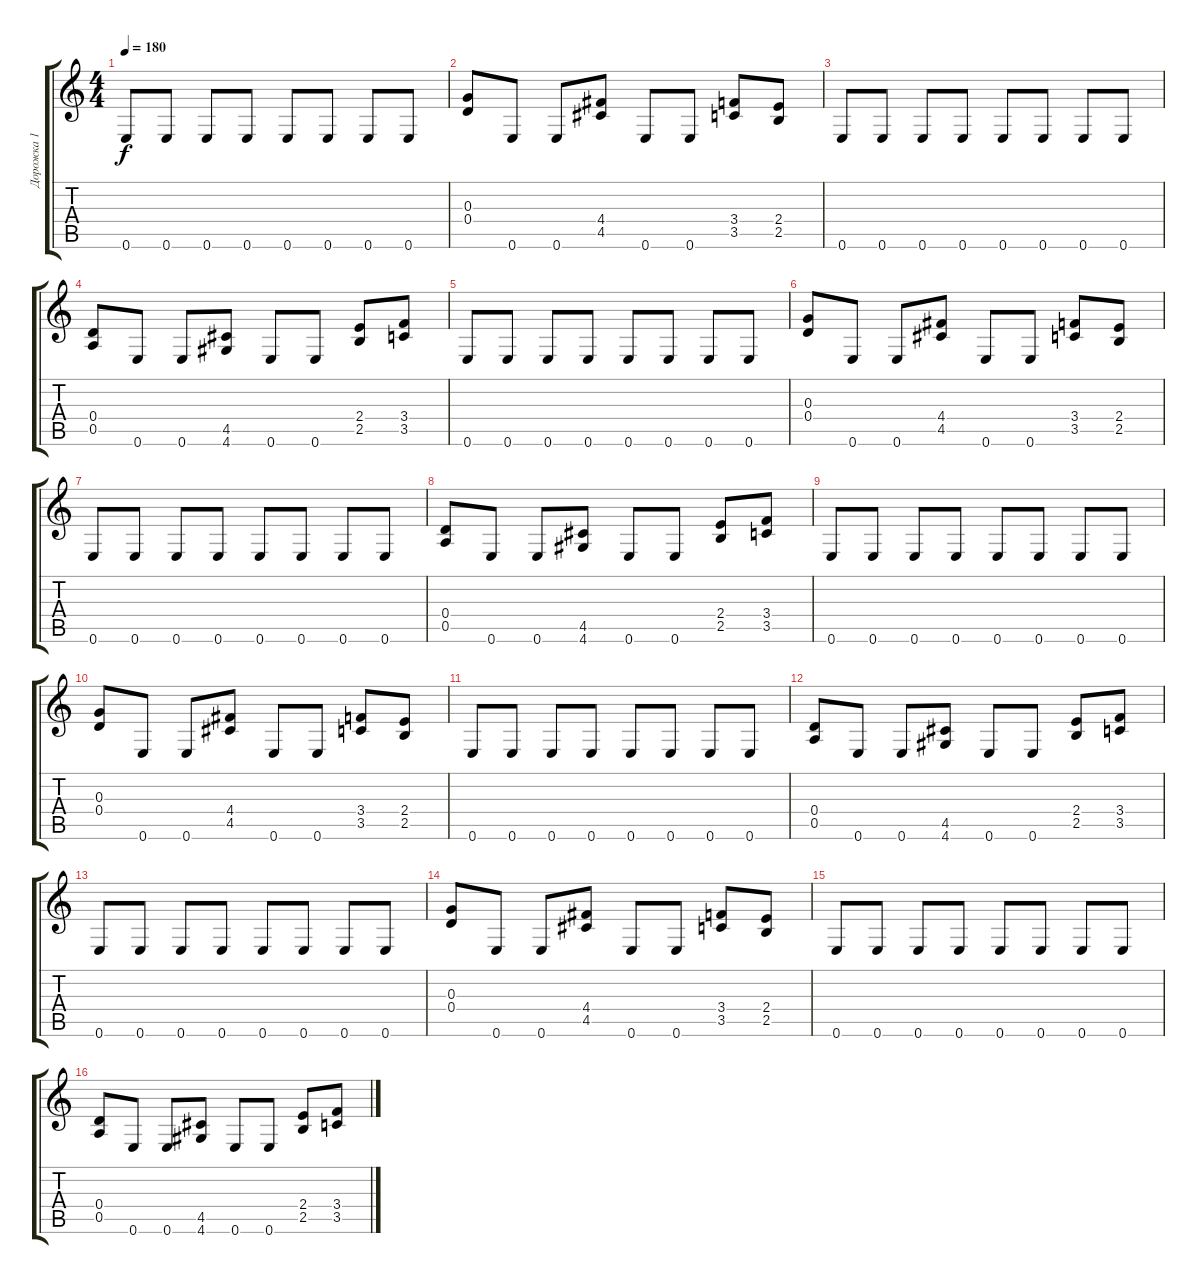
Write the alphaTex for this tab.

\track ("Дорожка 1" "Дорожка 1") {instrument distortionguitar}
\staff {score tabs}
\tuning (E4 B3 G3 D3 A2 E2) {hide}
\ts (4 4)
\tempo 180
\clef g2
\ks c
0.6.8{dy f instrument distortionguitar} 0.6.8 0.6.8 0.6.8 0.6.8 0.6.8 0.6.8 0.6.8 |
(0.3 0.4).8 0.6.8 0.6.8 (4.4 4.5).8 0.6.8 0.6.8 (3.4 3.5).8 (2.4 2.5).8 |
0.6.8 0.6.8 0.6.8 0.6.8 0.6.8 0.6.8 0.6.8 0.6.8 |
(0.4 0.5).8 0.6.8 0.6.8 (4.5 4.6).8 0.6.8 0.6.8 (2.4 2.5).8 (3.4 3.5).8 |
0.6.8 0.6.8 0.6.8 0.6.8 0.6.8 0.6.8 0.6.8 0.6.8 |
(0.3 0.4).8 0.6.8 0.6.8 (4.4 4.5).8 0.6.8 0.6.8 (3.4 3.5).8 (2.4 2.5).8 |
0.6.8 0.6.8 0.6.8 0.6.8 0.6.8 0.6.8 0.6.8 0.6.8 |
(0.4 0.5).8 0.6.8 0.6.8 (4.5 4.6).8 0.6.8 0.6.8 (2.4 2.5).8 (3.4 3.5).8 |
0.6.8 0.6.8 0.6.8 0.6.8 0.6.8 0.6.8 0.6.8 0.6.8 |
(0.3 0.4).8 0.6.8 0.6.8 (4.4 4.5).8 0.6.8 0.6.8 (3.4 3.5).8 (2.4 2.5).8 |
0.6.8 0.6.8 0.6.8 0.6.8 0.6.8 0.6.8 0.6.8 0.6.8 |
(0.4 0.5).8 0.6.8 0.6.8 (4.5 4.6).8 0.6.8 0.6.8 (2.4 2.5).8 (3.4 3.5).8 |
0.6.8 0.6.8 0.6.8 0.6.8 0.6.8 0.6.8 0.6.8 0.6.8 |
(0.3 0.4).8 0.6.8 0.6.8 (4.4 4.5).8 0.6.8 0.6.8 (3.4 3.5).8 (2.4 2.5).8 |
0.6.8 0.6.8 0.6.8 0.6.8 0.6.8 0.6.8 0.6.8 0.6.8 |
(0.4 0.5).8 0.6.8 0.6.8 (4.5 4.6).8 0.6.8 0.6.8 (2.4 2.5).8 (3.4 3.5).8
